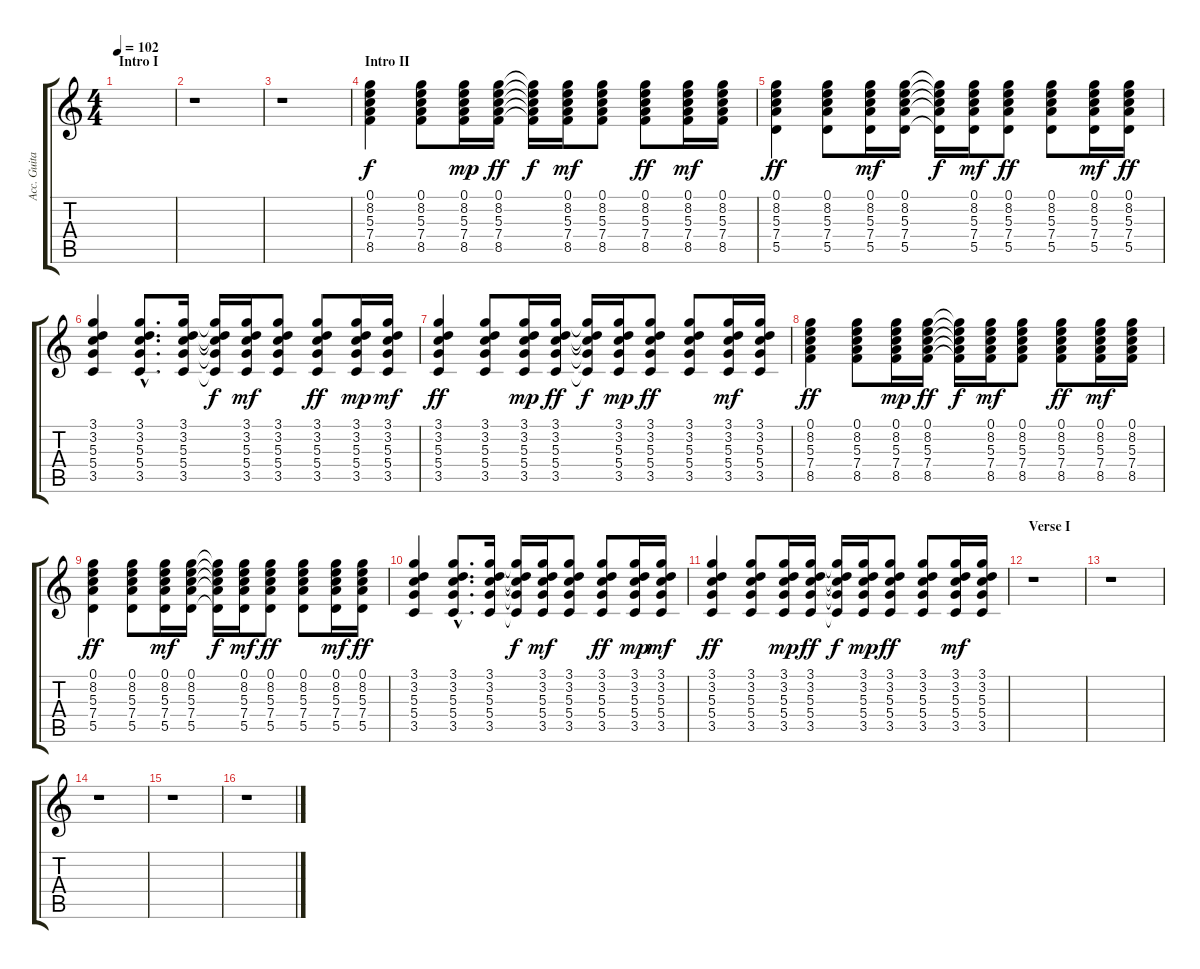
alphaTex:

\track ("Acc. Guitar 1" "Acc. Guita") {instrument acousticguitarsteel}
\staff {score tabs}
\tuning (E4 B3 G3 D3 A2 E2) {hide}
\ts (4 4)
\section ("" "Intro I")
\tempo 102
\clef g2
\ks c
|
r.1 |
r.1 |
\section ("" "Intro II")
(0.1 8.2 5.3 7.4 8.5).4 (0.1 8.2 5.3 7.4 8.5).8 (0.1 8.2 5.3 7.4 8.5).16{dy mp} (0.1 8.2 5.3 7.4 8.5).16{dy ff} (0.1{t} 8.2{t} 5.3{t} 7.4{t} 8.5{t}).16{dy f} (0.1 8.2 5.3 7.4 8.5).16{dy mf} (0.1 8.2 5.3 7.4 8.5).8 (0.1 8.2 5.3 7.4 8.5).8{dy ff} (0.1 8.2 5.3 7.4 8.5).16{dy mf} (0.1 8.2 5.3 7.4 8.5).16 |
(0.1 8.2 5.3 7.4 5.5).4{dy ff} (0.1 8.2 5.3 7.4 5.5).8 (0.1 8.2 5.3 7.4 5.5).16{dy mf} (0.1 8.2 5.3 7.4 5.5).16 (0.1{t} 8.2{t} 5.3{t} 7.4{t} 5.5{t}).16{dy f} (0.1 8.2 5.3 7.4 5.5).16{dy mf} (0.1 8.2 5.3 7.4 5.5).8{dy ff} (0.1 8.2 5.3 7.4 5.5).8 (0.1 8.2 5.3 7.4 5.5).16{dy mf} (0.1 8.2 5.3 7.4 5.5).16{dy ff} |
(3.1 3.2 5.3 5.4 3.5).4 (3.1{hac} 3.2{hac} 5.3{hac} 5.4{hac} 3.5{hac}).8{d} (3.1 3.2 5.3 5.4 3.5).16 (3.1{t} 3.2{t} 5.3{t} 5.4{t} 3.5{t}).16{dy f} (3.1 3.2 5.3 5.4 3.5).16{dy mf} (3.1 3.2 5.3 5.4 3.5).8 (3.1 3.2 5.3 5.4 3.5).8{dy ff} (3.1 3.2 5.3 5.4 3.5).16{dy mp} (3.1 3.2 5.3 5.4 3.5).16{dy mf} |
(3.1 3.2 5.3 5.4 3.5).4{dy ff} (3.1 3.2 5.3 5.4 3.5).8 (3.1 3.2 5.3 5.4 3.5).16{dy mp} (3.1 3.2 5.3 5.4 3.5).16{dy ff} (3.1{t} 3.2{t} 5.3{t} 5.4{t} 3.5{t}).16{dy f} (3.1 3.2 5.3 5.4 3.5).16{dy mp} (3.1 3.2 5.3 5.4 3.5).8{dy ff} (3.1 3.2 5.3 5.4 3.5).8 (3.1 3.2 5.3 5.4 3.5).16{dy mf} (3.1 3.2 5.3 5.4 3.5).16 |
(0.1 8.2 5.3 7.4 8.5).4{dy ff} (0.1 8.2 5.3 7.4 8.5).8 (0.1 8.2 5.3 7.4 8.5).16{dy mp} (0.1 8.2 5.3 7.4 8.5).16{dy ff} (0.1{t} 8.2{t} 5.3{t} 7.4{t} 8.5{t}).16{dy f} (0.1 8.2 5.3 7.4 8.5).16{dy mf} (0.1 8.2 5.3 7.4 8.5).8 (0.1 8.2 5.3 7.4 8.5).8{dy ff} (0.1 8.2 5.3 7.4 8.5).16{dy mf} (0.1 8.2 5.3 7.4 8.5).16 |
(0.1 8.2 5.3 7.4 5.5).4{dy ff} (0.1 8.2 5.3 7.4 5.5).8 (0.1 8.2 5.3 7.4 5.5).16{dy mf} (0.1 8.2 5.3 7.4 5.5).16 (0.1{t} 8.2{t} 5.3{t} 7.4{t} 5.5{t}).16{dy f} (0.1 8.2 5.3 7.4 5.5).16{dy mf} (0.1 8.2 5.3 7.4 5.5).8{dy ff} (0.1 8.2 5.3 7.4 5.5).8 (0.1 8.2 5.3 7.4 5.5).16{dy mf} (0.1 8.2 5.3 7.4 5.5).16{dy ff} |
(3.1 3.2 5.3 5.4 3.5).4 (3.1{hac} 3.2{hac} 5.3{hac} 5.4{hac} 3.5{hac}).8{d} (3.1 3.2 5.3 5.4 3.5).16 (3.1{t} 3.2{t} 5.3{t} 5.4{t} 3.5{t}).16{dy f} (3.1 3.2 5.3 5.4 3.5).16{dy mf} (3.1 3.2 5.3 5.4 3.5).8 (3.1 3.2 5.3 5.4 3.5).8{dy ff} (3.1 3.2 5.3 5.4 3.5).16{dy mp} (3.1 3.2 5.3 5.4 3.5).16{dy mf} |
(3.1 3.2 5.3 5.4 3.5).4{dy ff} (3.1 3.2 5.3 5.4 3.5).8 (3.1 3.2 5.3 5.4 3.5).16{dy mp} (3.1 3.2 5.3 5.4 3.5).16{dy ff} (3.1{t} 3.2{t} 5.3{t} 5.4{t} 3.5{t}).16{dy f} (3.1 3.2 5.3 5.4 3.5).16{dy mp} (3.1 3.2 5.3 5.4 3.5).8{dy ff} (3.1 3.2 5.3 5.4 3.5).8 (3.1 3.2 5.3 5.4 3.5).16{dy mf} (3.1 3.2 5.3 5.4 3.5).16 |
\section ("" "Verse I")
r.1 |
r.1 |
r.1 |
r.1 |
r.1
